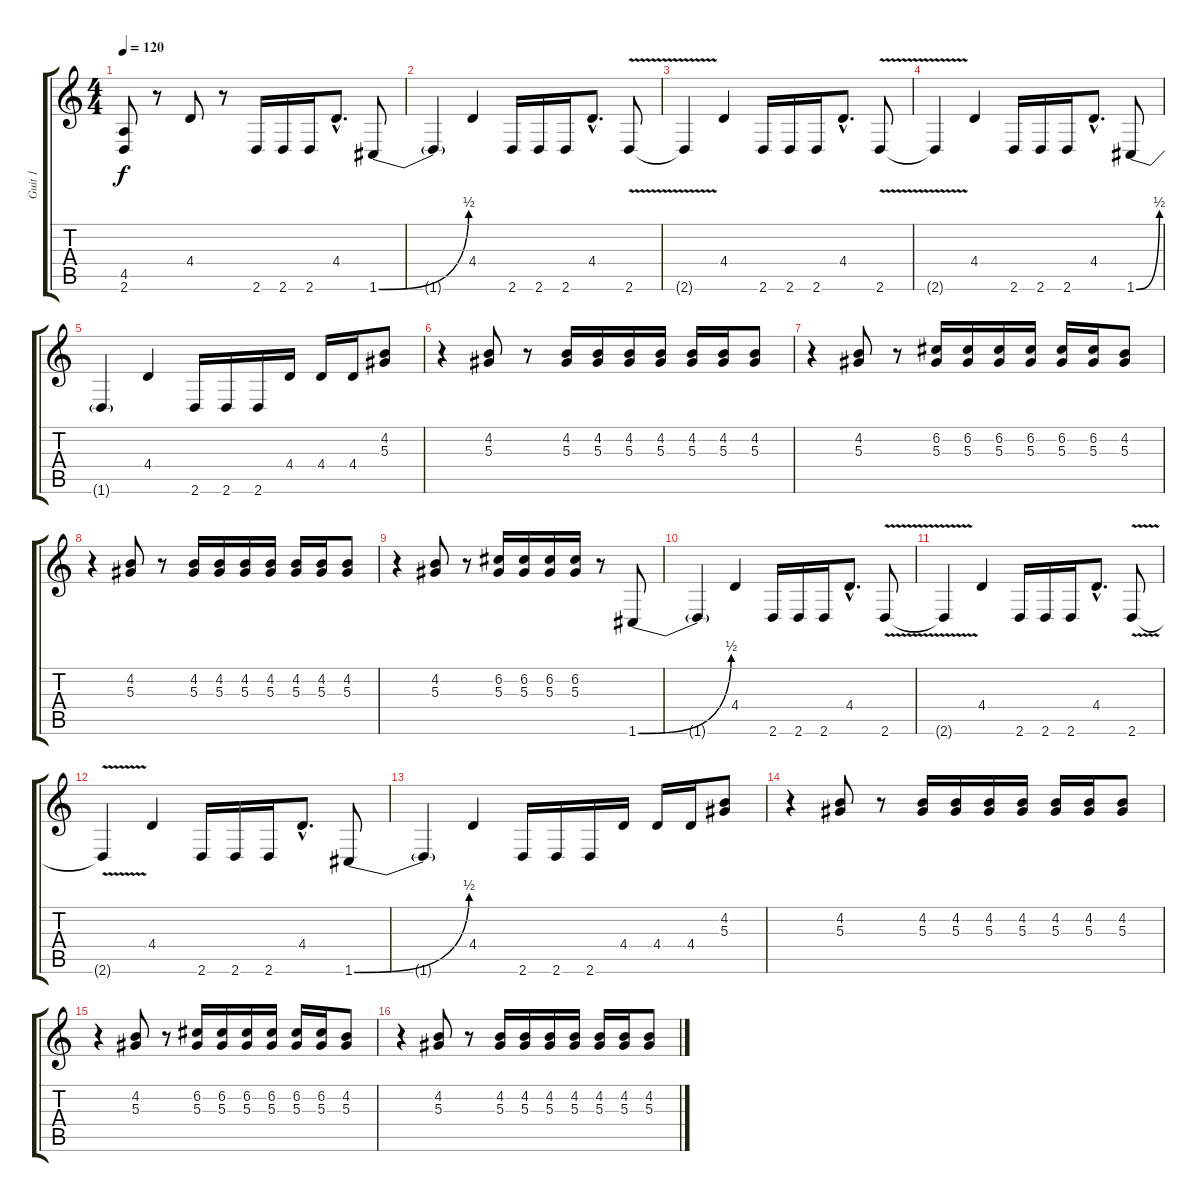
\track ("Guit 1" "Guit 1") {instrument distortionguitar}
\staff {score tabs}
\tuning (C4 G3 Eb3 Bb2 F2 C2) {hide}
\ts (4 4)
\tempo 120
\clef g2
\ks c
(4.5 2.6).8{dy f} r.8 4.4.8 r.8 2.6.16 2.6.16 2.6.16 4.4{hac}.8{d} 1.6{be (bend 0 0 60 2)}.8 |
1.6{t}.4 4.4.4 2.6.16 2.6.16 2.6.16 4.4{hac}.8{d} 2.6{v}.8 |
2.6{t}.4 4.4.4 2.6.16 2.6.16 2.6.16 4.4{hac}.8{d} 2.6{v}.8 |
2.6{t}.4 4.4.4 2.6.16 2.6.16 2.6.16 4.4{hac}.8{d} 1.6{be (bend 0 0 60 2)}.8 |
1.6{t}.4 4.4.4 2.6.16 2.6.16 2.6.16 4.4.16 4.4.16 4.4.16 (4.2 5.3).8 |
r.4 (4.2 5.3).8 r.8 (4.2 5.3).16 (4.2 5.3).16 (4.2 5.3).16 (4.2 5.3).16 (4.2 5.3).16 (4.2 5.3).16 (4.2 5.3).8 |
r.4 (4.2 5.3).8 r.8 (6.2 5.3).16 (6.2 5.3).16 (6.2 5.3).16 (6.2 5.3).16 (6.2 5.3).16 (6.2 5.3).16 (4.2 5.3).8 |
r.4 (4.2 5.3).8 r.8 (4.2 5.3).16 (4.2 5.3).16 (4.2 5.3).16 (4.2 5.3).16 (4.2 5.3).16 (4.2 5.3).16 (4.2 5.3).8 |
r.4 (4.2 5.3).8 r.8 (6.2 5.3).16 (6.2 5.3).16 (6.2 5.3).16 (6.2 5.3).16 r.8 1.6{be (bend 0 0 60 2)}.8 |
1.6{t}.4 4.4.4 2.6.16 2.6.16 2.6.16 4.4{hac}.8{d} 2.6{v}.8 |
2.6{t}.4 4.4.4 2.6.16 2.6.16 2.6.16 4.4{hac}.8{d} 2.6{v}.8 |
2.6{t}.4 4.4.4 2.6.16 2.6.16 2.6.16 4.4{hac}.8{d} 1.6{be (bend 0 0 60 2)}.8 |
1.6{t}.4 4.4.4 2.6.16 2.6.16 2.6.16 4.4.16 4.4.16 4.4.16 (4.2 5.3).8 |
r.4 (4.2 5.3).8 r.8 (4.2 5.3).16 (4.2 5.3).16 (4.2 5.3).16 (4.2 5.3).16 (4.2 5.3).16 (4.2 5.3).16 (4.2 5.3).8 |
r.4 (4.2 5.3).8 r.8 (6.2 5.3).16 (6.2 5.3).16 (6.2 5.3).16 (6.2 5.3).16 (6.2 5.3).16 (6.2 5.3).16 (4.2 5.3).8 |
r.4 (4.2 5.3).8 r.8 (4.2 5.3).16 (4.2 5.3).16 (4.2 5.3).16 (4.2 5.3).16 (4.2 5.3).16 (4.2 5.3).16 (4.2 5.3).8
